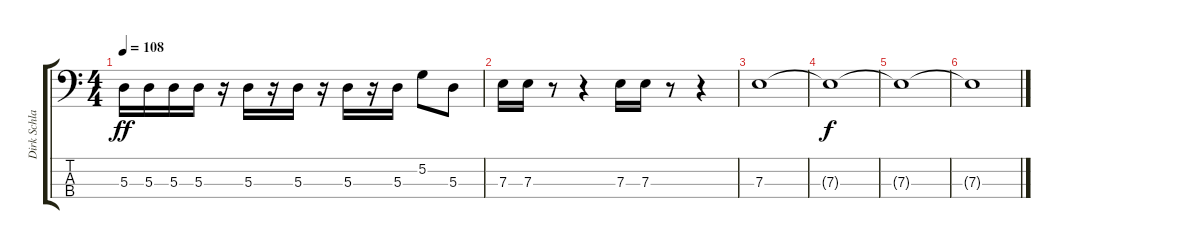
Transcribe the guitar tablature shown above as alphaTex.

\track ("Dirk Schlachter Bass" "Dirk Schla") {instrument electricbassfinger}
\staff {score tabs}
\tuning (G2 D2 A1 E1) {hide}
\ts (4 4)
\tempo 108
\clef f4
\ks c
5.3.16{dy ff} 5.3.16 5.3.16 5.3.16 r.16 5.3.16 r.16 5.3.16 r.16 5.3.16 r.16 5.3.16 5.2.8 5.3.8 |
7.3.16 7.3.16 r.8 r.4 7.3.16 7.3.16 r.8 r.4 |
7.3.1 |
7.3{t}.1{dy f} |
7.3{t}.1 |
7.3{t}.1
